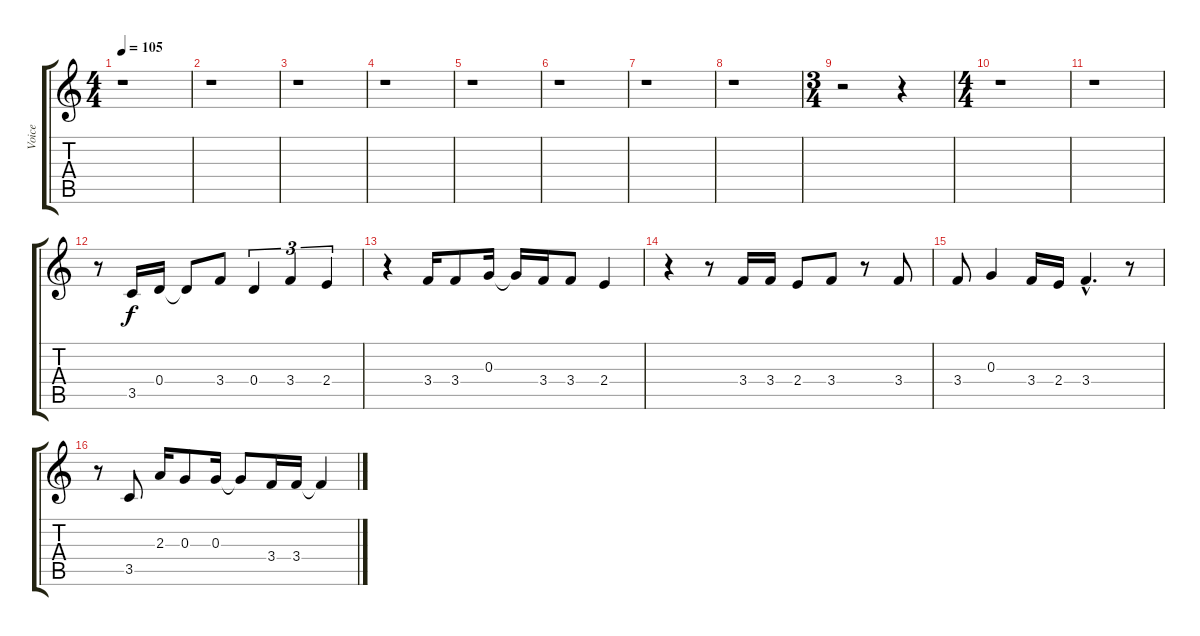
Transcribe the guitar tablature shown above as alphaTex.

\track ("Voice" "Voice") {instrument viola}
\staff {score tabs}
\tuning (E5 B4 G4 D4 A3 E3) {hide}
\ts (4 4)
\tempo 105
\clef g2
\ks c
r.1{dy f} |
r.1 |
r.1 |
r.1 |
r.1 |
r.1 |
r.1 |
r.1 |
\ts (3 4)
r.2 r.4 |
\ts (4 4)
r.1 |
r.1 |
r.8 3.5.16 0.4.16 0.4{t}.8 3.4.8 0.4.4{tu (3 2)} 3.4.4{tu (3 2)} 2.4.4{tu (3 2)} |
r.4 3.4.16 3.4.8 0.3.16 0.3{t}.16 3.4.16 3.4.8 2.4.4 |
r.4 r.8 3.4.16 3.4.16 2.4.8 3.4.8 r.8 3.4.8 |
3.4.8 0.3.4 3.4.16 2.4.16 3.4{hac}.4{d} r.8 |
r.8 3.5.8 2.3.16 0.3.8 0.3.16 0.3{t}.8 3.4.16 3.4.16 3.4{t}.4
